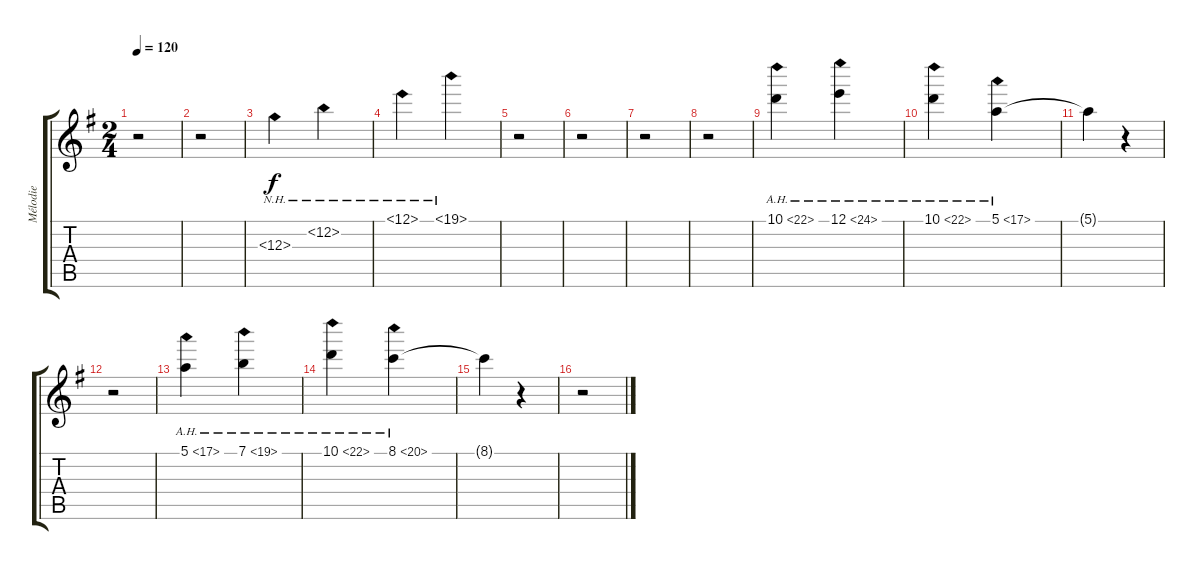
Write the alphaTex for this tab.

\track ("Mélodie" "Mélodie") {instrument acousticguitarnylon}
\staff {score tabs}
\tuning (E4 B3 G3 D3 A2 E2) {hide}
\ts (2 4)
\tempo 120
\clef g2
\ks eminor
r.2{dy f instrument acousticguitarnylon} |
r.2 |
12.3{nh}.4 12.2{nh}.4 |
12.1{nh}.4 19.1{nh}.4 |
r.2 |
r.2 |
r.2 |
r.2 |
10.1{ah 12}.4 12.1{ah 12}.4 |
10.1{ah 12}.4 5.1{ah 12}.4 |
5.1{t}.4 r.4 |
r.2 |
5.1{ah 12}.4 7.1{ah 12}.4 |
10.1{ah 12}.4 8.1{ah 12}.4 |
8.1{t}.4 r.4 |
r.2
